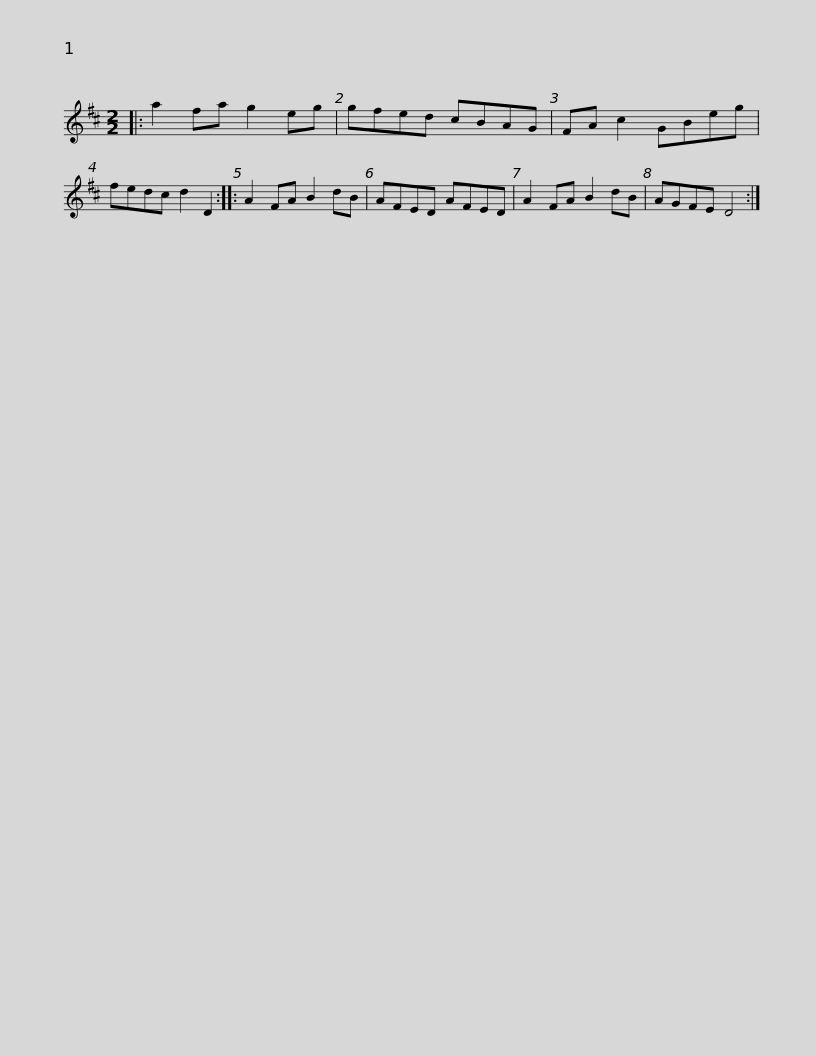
X:1
L:1/8
M:2/2
I:linebreak $
K:D
V:1 treble
V:1
|: a2 fa g2 eg | gfed cBAG | FA c2 GBeg | fedc d2 D2 :: A2 FA B2 dB | %5
 AFED AFED |$ A2 FA B2 dB | AGFE D4 :| %8
